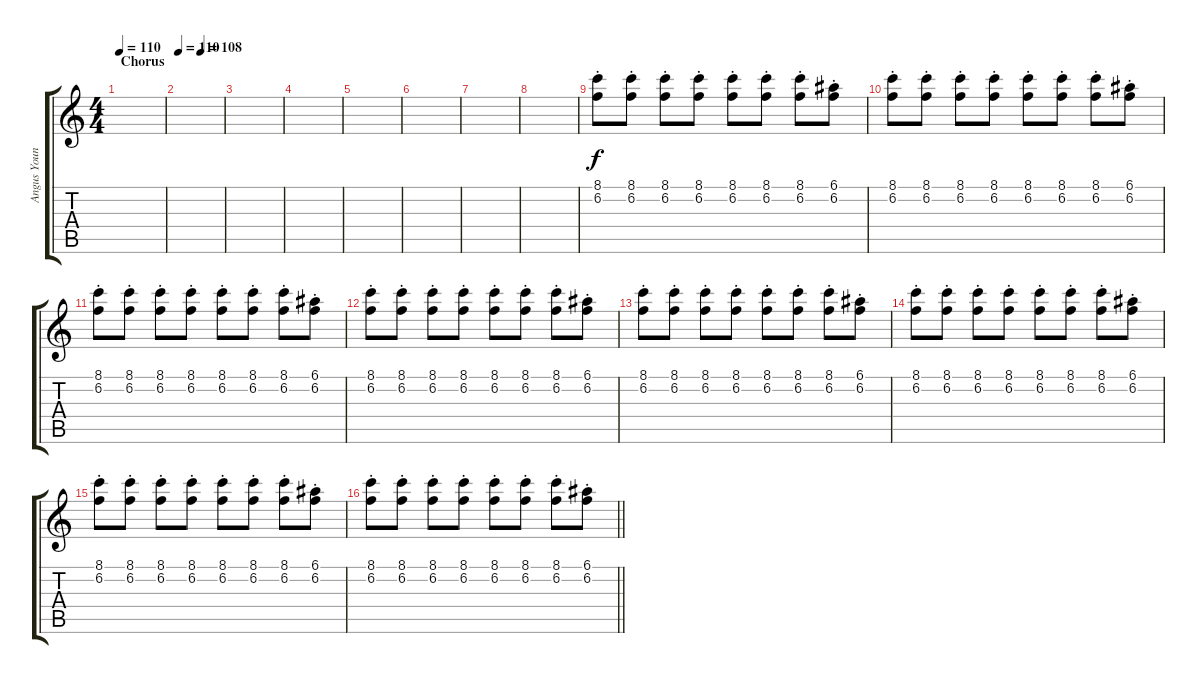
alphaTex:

\track ("Angus Young Clean" "Angus Youn") {instrument electricguitarclean}
\staff {score tabs}
\tuning (E4 B3 G3 D3 A2 E2) {hide}
\ts (4 4)
\section ("" "Chorus")
\tempo 110
\clef g2
\ks c
|
\tempo 110
\tempo (108 0.5)
|
|
|
|
|
|
|
(8.1{st} 6.2{st}).8{volume 8} (8.1{st} 6.2{st}).8 (8.1{st} 6.2{st}).8 (8.1{st} 6.2{st}).8 (8.1{st} 6.2{st}).8 (8.1{st} 6.2{st}).8 (8.1{st} 6.2{st}).8 (6.1{st} 6.2{st}).8 |
(8.1{st} 6.2{st}).8 (8.1{st} 6.2{st}).8 (8.1{st} 6.2{st}).8 (8.1{st} 6.2{st}).8 (8.1{st} 6.2{st}).8 (8.1{st} 6.2{st}).8 (8.1{st} 6.2{st}).8 (6.1{st} 6.2{st}).8 |
(8.1{st} 6.2{st}).8 (8.1{st} 6.2{st}).8 (8.1{st} 6.2{st}).8 (8.1{st} 6.2{st}).8 (8.1{st} 6.2{st}).8 (8.1{st} 6.2{st}).8 (8.1{st} 6.2{st}).8 (6.1{st} 6.2{st}).8 |
(8.1{st} 6.2{st}).8 (8.1{st} 6.2{st}).8 (8.1{st} 6.2{st}).8 (8.1{st} 6.2{st}).8 (8.1{st} 6.2{st}).8 (8.1{st} 6.2{st}).8 (8.1{st} 6.2{st}).8 (6.1{st} 6.2{st}).8 |
(8.1{st} 6.2{st}).8 (8.1{st} 6.2{st}).8 (8.1{st} 6.2{st}).8 (8.1{st} 6.2{st}).8 (8.1{st} 6.2{st}).8 (8.1{st} 6.2{st}).8 (8.1{st} 6.2{st}).8 (6.1{st} 6.2{st}).8 |
(8.1{st} 6.2{st}).8 (8.1{st} 6.2{st}).8 (8.1{st} 6.2{st}).8 (8.1{st} 6.2{st}).8 (8.1{st} 6.2{st}).8 (8.1{st} 6.2{st}).8 (8.1{st} 6.2{st}).8 (6.1{st} 6.2{st}).8 |
(8.1{st} 6.2{st}).8 (8.1{st} 6.2{st}).8 (8.1{st} 6.2{st}).8 (8.1{st} 6.2{st}).8 (8.1{st} 6.2{st}).8 (8.1{st} 6.2{st}).8 (8.1{st} 6.2{st}).8 (6.1{st} 6.2{st}).8 |
\barLineRight lightlight
(8.1{st} 6.2{st}).8 (8.1{st} 6.2{st}).8 (8.1{st} 6.2{st}).8 (8.1{st} 6.2{st}).8 (8.1{st} 6.2{st}).8 (8.1{st} 6.2{st}).8 (8.1{st} 6.2{st}).8 (6.1{st} 6.2{st}).8
